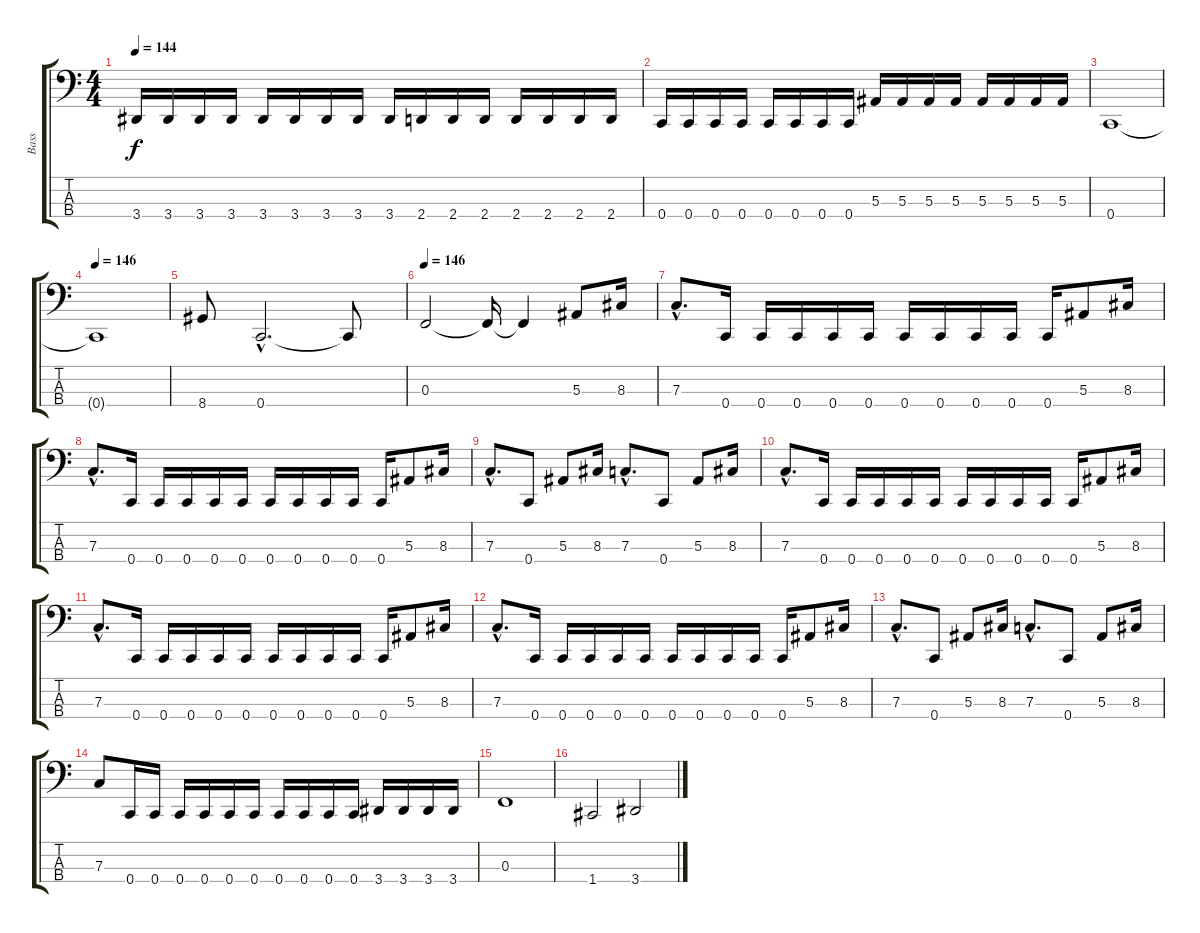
\track ("Bass" "Bass") {instrument electricbasspick}
\staff {score tabs}
\tuning (Eb2 Bb1 F1 C1) {hide}
\ts (4 4)
\tempo 144
\clef f4
\ks c
3.4.16{dy f} 3.4.16 3.4.16 3.4.16 3.4.16 3.4.16 3.4.16 3.4.16 3.4.16 2.4.16 2.4.16 2.4.16 2.4.16 2.4.16 2.4.16 2.4.16 |
0.4.16 0.4.16 0.4.16 0.4.16 0.4.16 0.4.16 0.4.16 0.4.16 5.3.16 5.3.16 5.3.16 5.3.16 5.3.16 5.3.16 5.3.16 5.3.16 |
0.4.1 |
\tempo 146
0.4{t}.1 |
8.4.8 0.4{hac}.2{d} 0.4{t}.8 |
\tempo 146
0.3.2 0.3{t}.16 0.3{t}.4 5.3.8 8.3.16 |
7.3{hac}.8{d balance 16} 0.4.16 0.4.16 0.4.16 0.4.16 0.4.16 0.4.16 0.4.16 0.4.16 0.4.16 0.4.16 5.3.8 8.3.16 |
7.3{hac}.8{d} 0.4.16 0.4.16 0.4.16 0.4.16 0.4.16 0.4.16 0.4.16 0.4.16 0.4.16 0.4.16 5.3.8 8.3.16 |
7.3{hac}.8{d} 0.4.8 5.3.8 8.3.16 7.3{hac}.8{d} 0.4.8 5.3.8 8.3.16 |
7.3{hac}.8{d} 0.4.16 0.4.16 0.4.16 0.4.16 0.4.16 0.4.16 0.4.16 0.4.16 0.4.16 0.4.16 5.3.8 8.3.16 |
7.3{hac}.8{d} 0.4.16 0.4.16 0.4.16 0.4.16 0.4.16 0.4.16 0.4.16 0.4.16 0.4.16 0.4.16 5.3.8 8.3.16 |
7.3{hac}.8{d} 0.4.16 0.4.16 0.4.16 0.4.16 0.4.16 0.4.16 0.4.16 0.4.16 0.4.16 0.4.16 5.3.8 8.3.16 |
7.3{hac}.8{d} 0.4.8 5.3.8 8.3.16 7.3{hac}.8{d} 0.4.8 5.3.8 8.3.16 |
7.3.8 0.4.16 0.4.16 0.4.16 0.4.16 0.4.16 0.4.16 0.4.16 0.4.16 0.4.16 0.4.16 3.4.16 3.4.16 3.4.16 3.4.16 |
0.3.1 |
1.4.2 3.4.2
